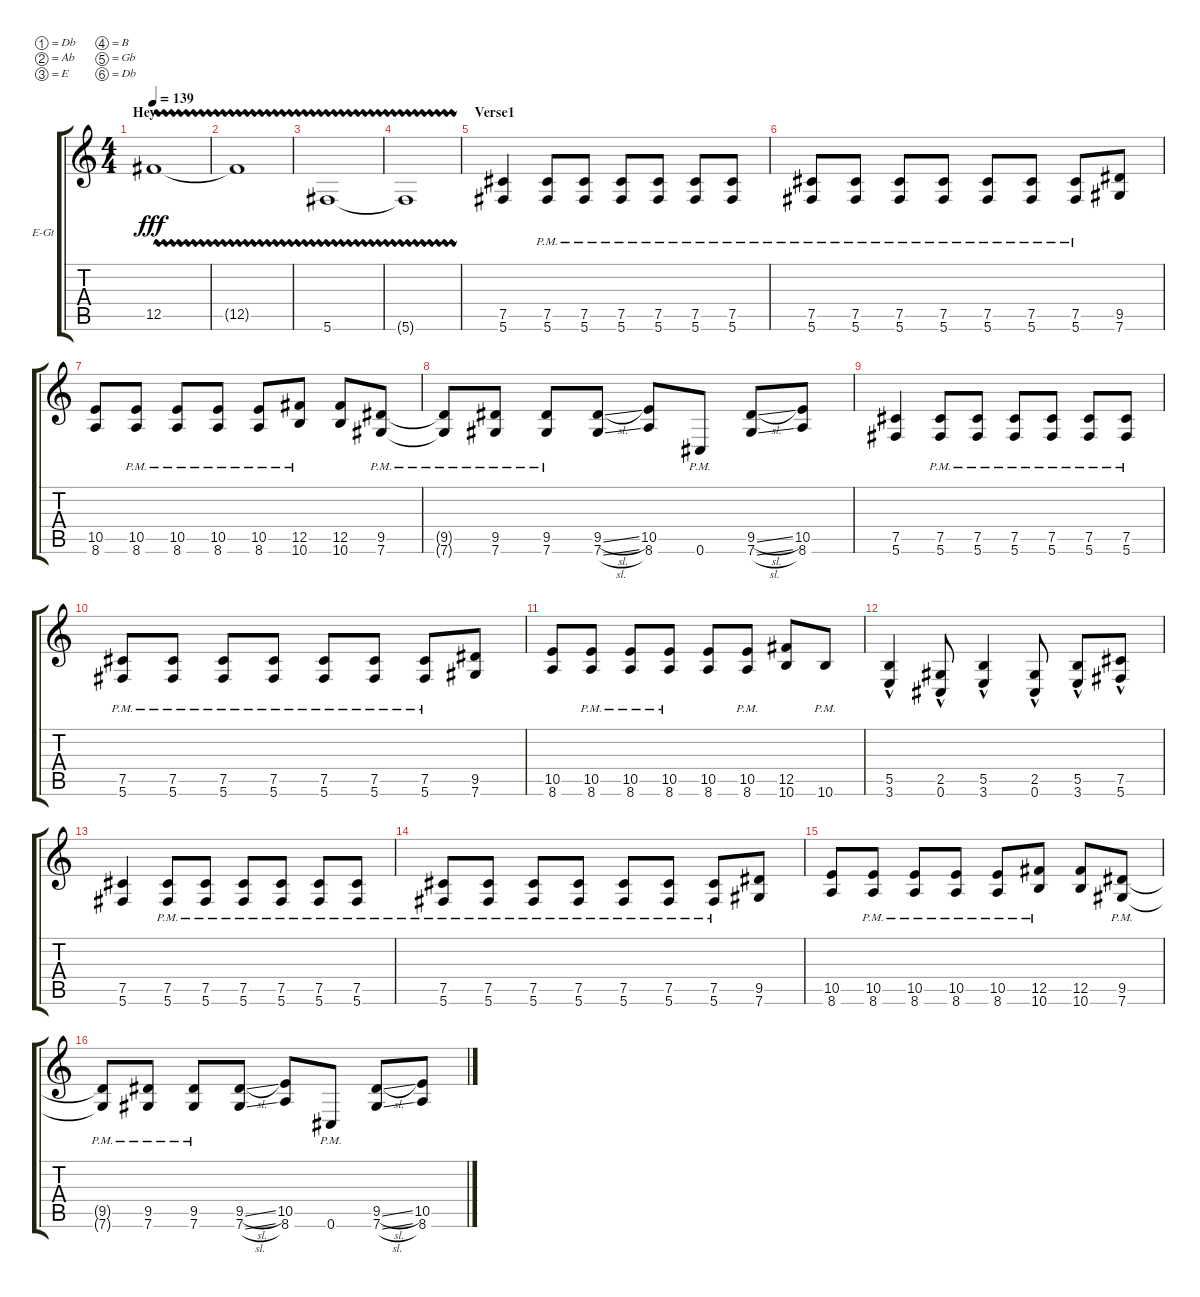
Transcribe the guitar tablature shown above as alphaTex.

\bracketExtendMode groupsimilarinstruments
\firstSystemTrackNameOrientation horizontal
\otherSystemsTrackNameOrientation horizontal
\track ("Electric Guitar" "E-Gt") {instrument distortionguitar}
\staff {score tabs}
\tuning (Db4 Ab3 E3 B2 Gb2 Db2)
\ts (4 4)
\section ("" "Hey")
\tempo 139
\clef g2
\ks c
12.5{vw}.1{dy fff} |
12.5{vw t}.1 |
5.6{vw}.1 |
5.6{vw t}.1 |
\section ("" "Verse1")
(5.6 7.5).4 (5.6{pm} 7.5{pm}).8 (5.6{pm} 7.5{pm}).8 (5.6{pm} 7.5{pm}).8 (5.6{pm} 7.5{pm}).8 (5.6{pm} 7.5{pm}).8 (5.6{pm} 7.5{pm}).8 |
(5.6{pm} 7.5{pm}).8 (5.6{pm} 7.5{pm}).8 (5.6{pm} 7.5{pm}).8 (5.6{pm} 7.5{pm}).8 (5.6{pm} 7.5{pm}).8 (5.6{pm} 7.5{pm}).8 (5.6{pm} 7.5{pm}).8 (7.6 9.5).8 |
(8.6 10.5).8 (8.6{pm} 10.5{pm}).8 (8.6{pm} 10.5{pm}).8 (8.6{pm} 10.5{pm}).8 (8.6{pm} 10.5{pm}).8 (10.6{pm} 12.5{pm}).8 (10.6 12.5).8 (7.6{pm} 9.5).8 |
(7.6{pm t} 9.5{t}).8 (7.6{pm} 9.5{pm}).8 (7.6{pm} 9.5{pm}).8 (7.6{sl} 9.5{sl}).8 (8.6 10.5).8 0.6{pm}.8 (7.6{sl} 9.5{sl}).8 (8.6 10.5).8 |
(5.6 7.5).4 (5.6{pm} 7.5{pm}).8 (5.6{pm} 7.5{pm}).8 (5.6{pm} 7.5{pm}).8 (5.6{pm} 7.5{pm}).8 (5.6{pm} 7.5{pm}).8 (5.6{pm} 7.5{pm}).8 |
(5.6{pm} 7.5{pm}).8 (5.6{pm} 7.5{pm}).8 (5.6{pm} 7.5{pm}).8 (5.6{pm} 7.5{pm}).8 (5.6{pm} 7.5{pm}).8 (5.6{pm} 7.5{pm}).8 (5.6{pm} 7.5{pm}).8 (7.6 9.5).8 |
(8.6 10.5).8 (8.6{pm} 10.5{pm}).8 (8.6{pm} 10.5{pm}).8 (8.6{pm} 10.5{pm}).8 (8.6 10.5).8 (8.6{pm} 10.5{pm}).8 (10.6 12.5).8 10.6{pm}.8 |
(3.6{hac} 5.5).4 (0.6{hac} 2.5).8 (3.6{hac} 5.5).4 (0.6{hac} 2.5).8 (3.6{hac} 5.5).8 (5.6{hac} 7.5).8 |
(5.6 7.5).4 (5.6{pm} 7.5{pm}).8 (5.6{pm} 7.5{pm}).8 (5.6{pm} 7.5{pm}).8 (5.6{pm} 7.5{pm}).8 (5.6{pm} 7.5{pm}).8 (5.6{pm} 7.5{pm}).8 |
(5.6{pm} 7.5{pm}).8 (5.6{pm} 7.5{pm}).8 (5.6{pm} 7.5{pm}).8 (5.6{pm} 7.5{pm}).8 (5.6{pm} 7.5{pm}).8 (5.6{pm} 7.5{pm}).8 (5.6{pm} 7.5{pm}).8 (7.6 9.5).8 |
(8.6 10.5).8 (8.6{pm} 10.5{pm}).8 (8.6{pm} 10.5{pm}).8 (8.6{pm} 10.5{pm}).8 (8.6{pm} 10.5{pm}).8 (10.6{pm} 12.5{pm}).8 (10.6 12.5).8 (7.6{pm} 9.5).8 |
(7.6{pm t} 9.5{t}).8 (7.6{pm} 9.5{pm}).8 (7.6{pm} 9.5{pm}).8 (7.6{sl} 9.5{sl}).8 (8.6 10.5).8 0.6{pm}.8 (7.6{sl} 9.5{sl}).8 (8.6 10.5).8
